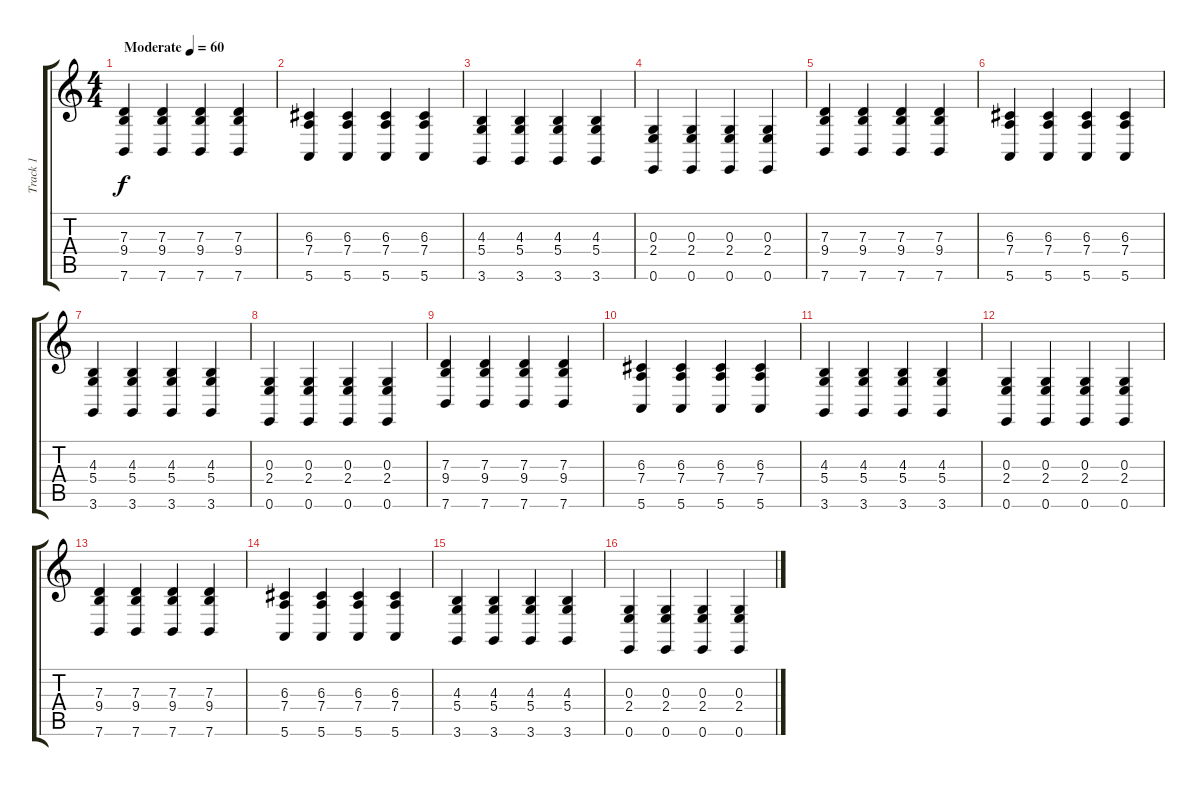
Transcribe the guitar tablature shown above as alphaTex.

\track ("Track 1" "Track 1") {instrument brightacousticpiano}
\staff {score tabs}
\tuning (E4 B3 G3 D3 A2 E2) {hide}
\ts (4 4)
\tempo (60 "Moderate")
\clef g2
\ks c
(7.3 9.4 7.6).4{dy f instrument brightacousticpiano} (7.3 9.4 7.6).4 (7.3 9.4 7.6).4 (7.3 9.4 7.6).4 |
(6.3 7.4 5.6).4 (6.3 7.4 5.6).4 (6.3 7.4 5.6).4 (6.3 7.4 5.6).4 |
(4.3 5.4 3.6).4 (4.3 5.4 3.6).4 (4.3 5.4 3.6).4 (4.3 5.4 3.6).4 |
(0.3 2.4 0.6).4 (0.3 2.4 0.6).4 (0.3 2.4 0.6).4 (0.3 2.4 0.6).4 |
(7.3 9.4 7.6).4 (7.3 9.4 7.6).4 (7.3 9.4 7.6).4 (7.3 9.4 7.6).4 |
(6.3 7.4 5.6).4 (6.3 7.4 5.6).4 (6.3 7.4 5.6).4 (6.3 7.4 5.6).4 |
(4.3 5.4 3.6).4 (4.3 5.4 3.6).4 (4.3 5.4 3.6).4 (4.3 5.4 3.6).4 |
(0.3 2.4 0.6).4 (0.3 2.4 0.6).4 (0.3 2.4 0.6).4 (0.3 2.4 0.6).4 |
(7.3 9.4 7.6).4 (7.3 9.4 7.6).4 (7.3 9.4 7.6).4 (7.3 9.4 7.6).4 |
(6.3 7.4 5.6).4 (6.3 7.4 5.6).4 (6.3 7.4 5.6).4 (6.3 7.4 5.6).4 |
(4.3 5.4 3.6).4 (4.3 5.4 3.6).4 (4.3 5.4 3.6).4 (4.3 5.4 3.6).4 |
(0.3 2.4 0.6).4 (0.3 2.4 0.6).4 (0.3 2.4 0.6).4 (0.3 2.4 0.6).4 |
(7.3 9.4 7.6).4 (7.3 9.4 7.6).4 (7.3 9.4 7.6).4 (7.3 9.4 7.6).4 |
(6.3 7.4 5.6).4 (6.3 7.4 5.6).4 (6.3 7.4 5.6).4 (6.3 7.4 5.6).4 |
(4.3 5.4 3.6).4 (4.3 5.4 3.6).4 (4.3 5.4 3.6).4 (4.3 5.4 3.6).4 |
(0.3 2.4 0.6).4 (0.3 2.4 0.6).4 (0.3 2.4 0.6).4 (0.3 2.4 0.6).4
